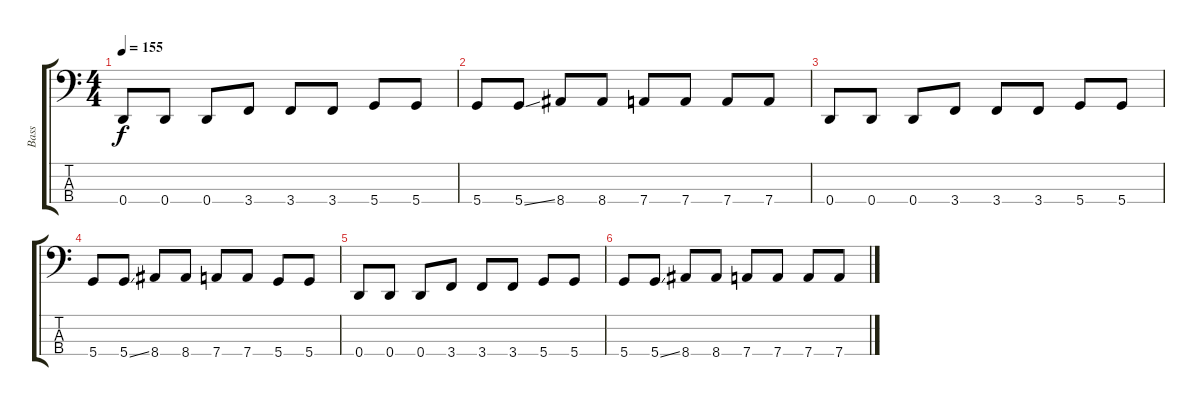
\track ("Bass" "Bass") {instrument slapbass2}
\staff {score tabs}
\tuning (G2 D2 A1 D1) {hide}
\ts (4 4)
\tempo 155
\clef f4
\ks c
0.4.8{dy f} 0.4.8 0.4.8 3.4.8 3.4.8 3.4.8 5.4.8 5.4.8 |
5.4.8 5.4{ss}.8 8.4.8 8.4.8 7.4.8 7.4.8 7.4.8 7.4.8 |
0.4.8 0.4.8 0.4.8 3.4.8 3.4.8 3.4.8 5.4.8 5.4.8 |
5.4.8 5.4{ss}.8 8.4.8 8.4.8 7.4.8 7.4.8 5.4.8 5.4.8 |
0.4.8 0.4.8 0.4.8 3.4.8 3.4.8 3.4.8 5.4.8 5.4.8 |
5.4.8 5.4{ss}.8 8.4.8 8.4.8 7.4.8 7.4.8 7.4.8 7.4.8
